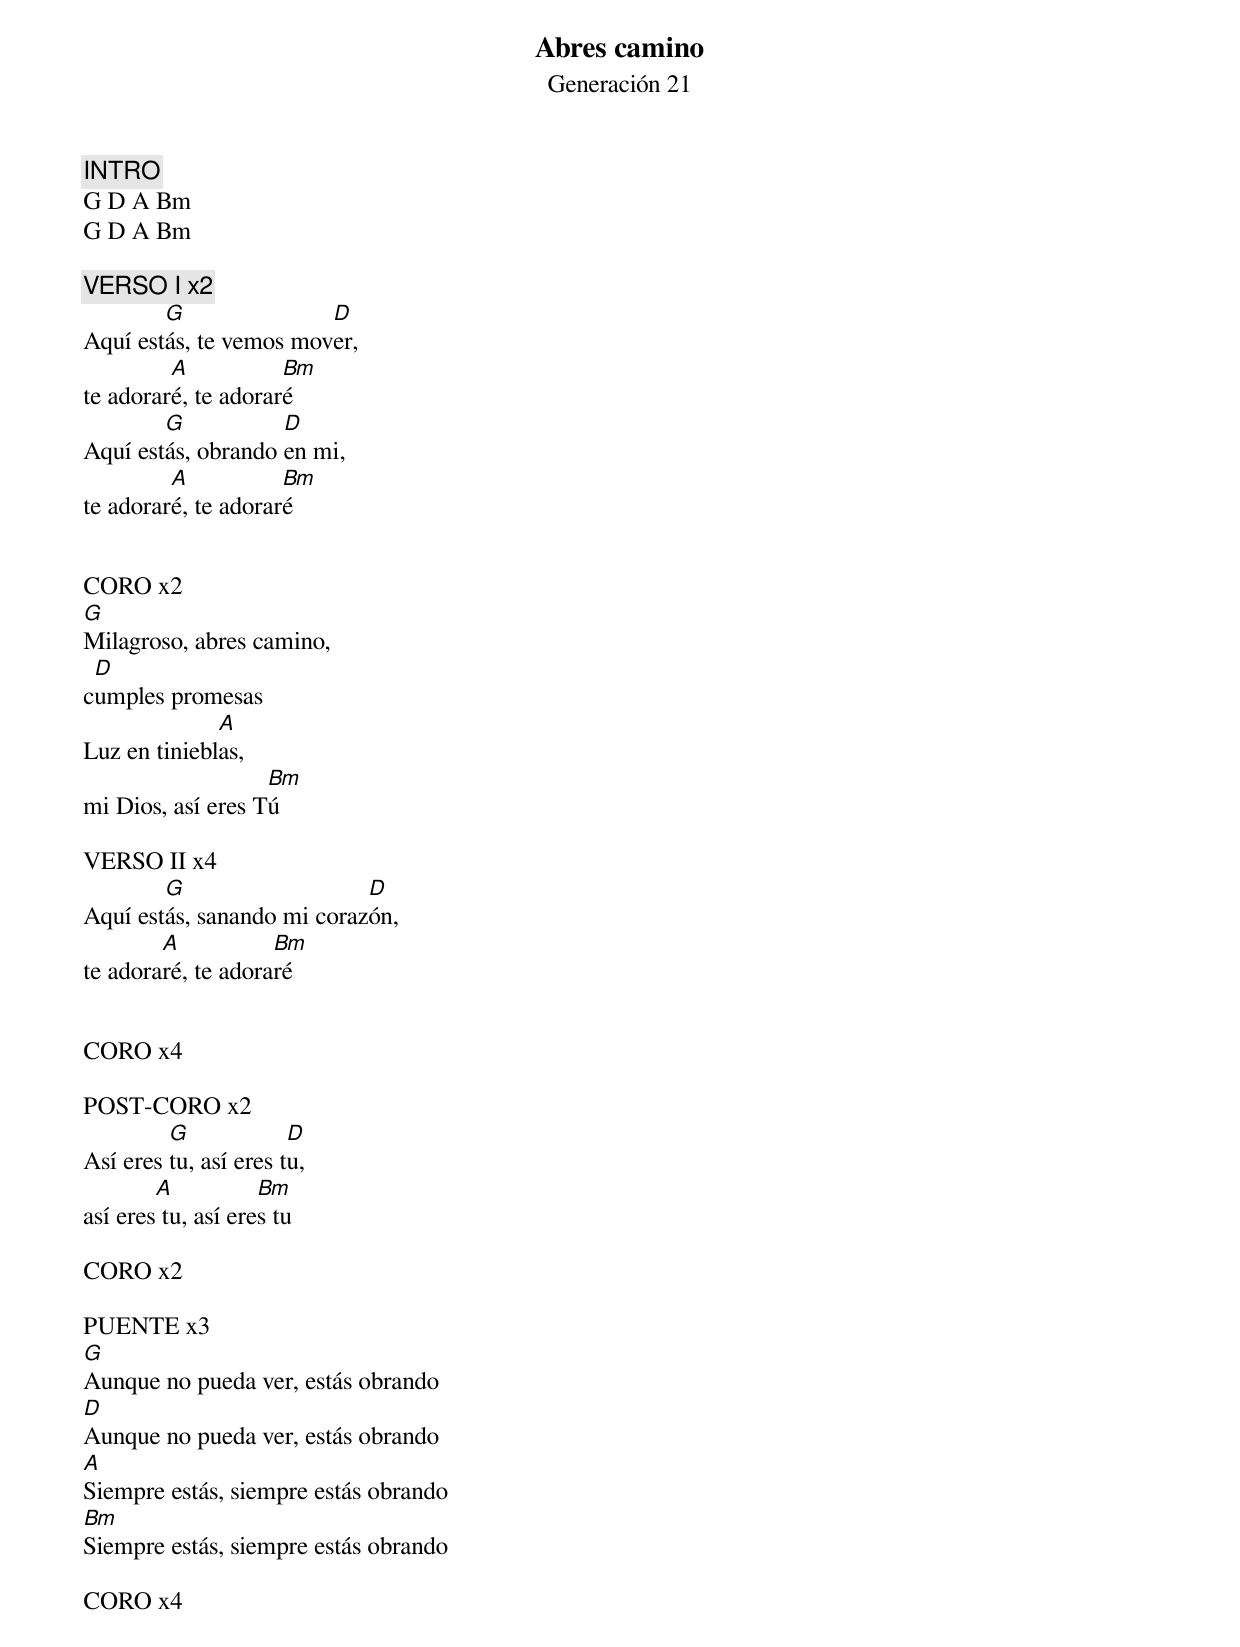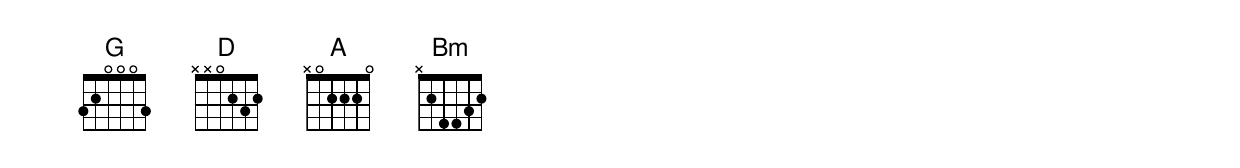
Abres camino
Generación 21

INTRO
G D A Bm
G D A Bm

VERSO I x2
        G               D
Aquí estás, te vemos mover,
         A           Bm
te adoraré, te adoraré
        G           D
Aquí estás, obrando en mi,
         A           Bm
te adoraré, te adoraré


CORO x2
G
Milagroso, abres camino,
 D
cumples promesas
              A
Luz en tinieblas,
                   Bm
mi Dios, así eres Tú

VERSO II x4
        G                   D
Aquí estás, sanando mi corazón,
        A           Bm
te adoraré, te adoraré


CORO x4

POST-CORO x2
         G             D
Así eres tu, así eres tu,
        A           Bm
así eres tu, así eres tu

CORO x2

PUENTE x3
G
Aunque no pueda ver, estás obrando
D
Aunque no pueda ver, estás obrando
A
Siempre estás, siempre estás obrando
Bm
Siempre estás, siempre estás obrando

CORO x4
